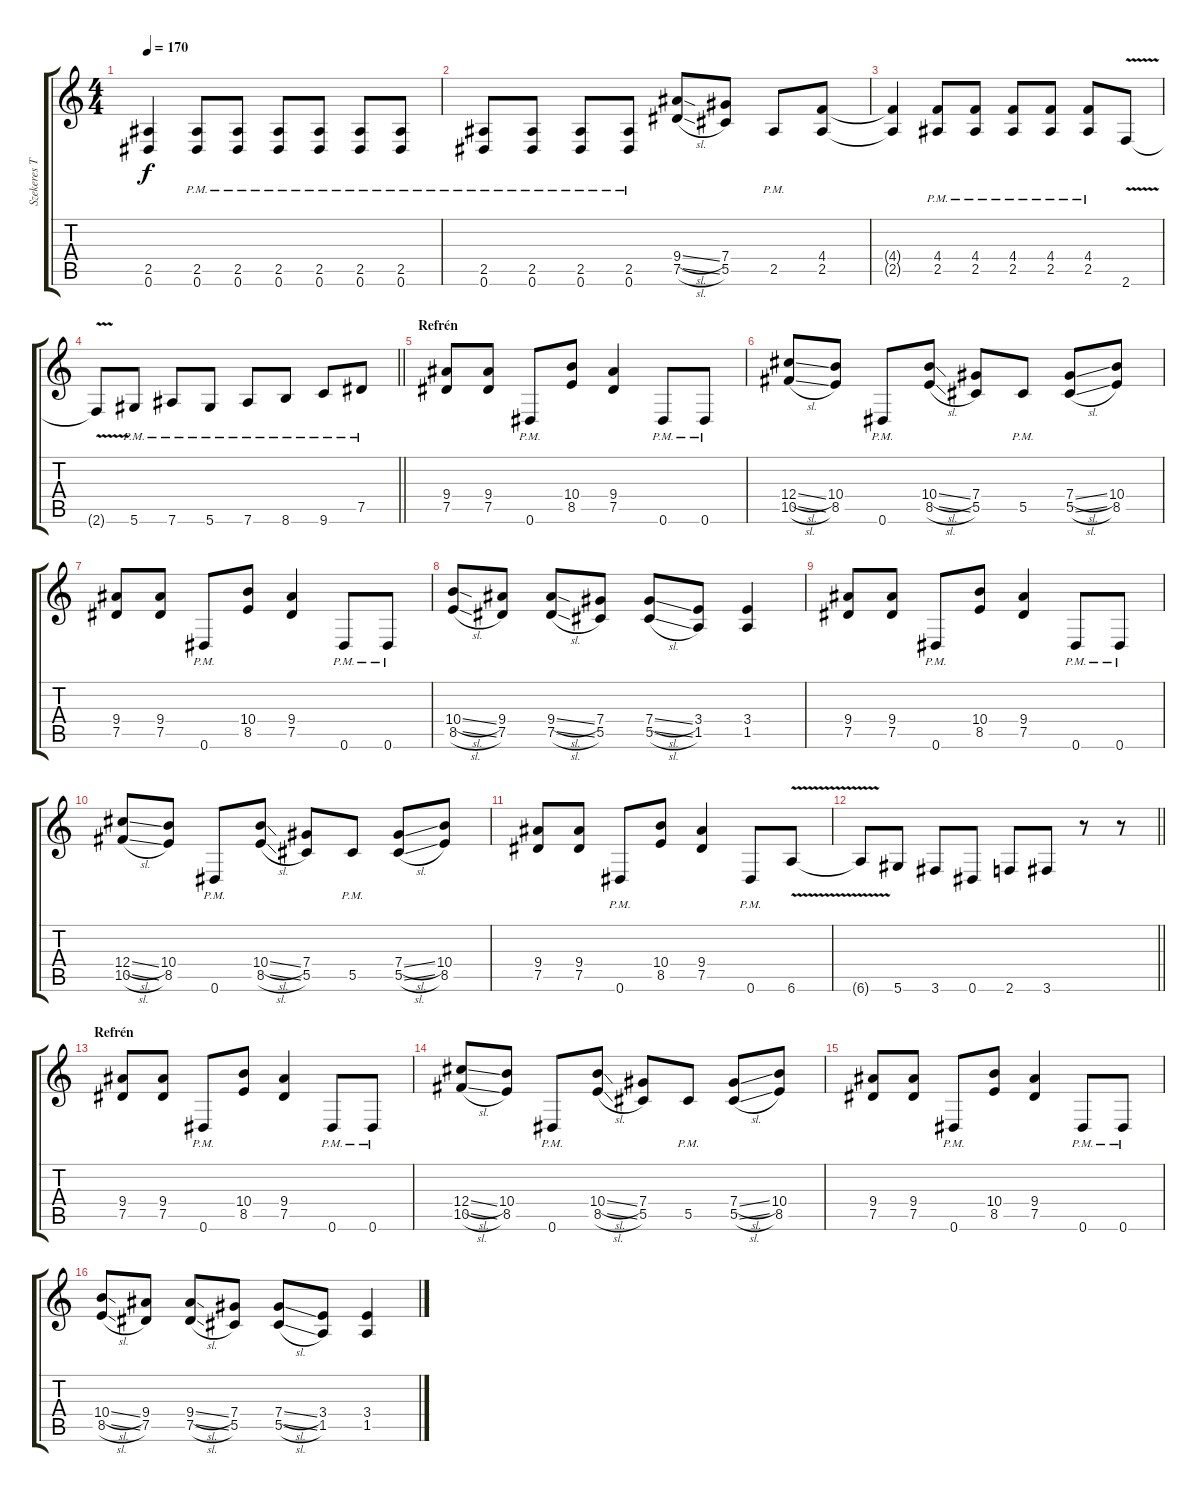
\track ("Szekeres Tamás - Kíséret" "Szekeres T") {instrument overdrivenguitar}
\staff {score tabs}
\tuning (Eb4 Bb3 Gb3 Db3 Ab2 Eb2) {hide}
\ts (4 4)
\tempo 170
\clef g2
\ks c
(2.5{t} 0.6{t}).4{dy f} (2.5{pm} 0.6{pm}).8 (2.5{pm} 0.6{pm}).8 (2.5{pm} 0.6{pm}).8 (2.5{pm} 0.6{pm}).8 (2.5{pm} 0.6{pm}).8 (2.5{pm} 0.6{pm}).8 |
(2.5{pm} 0.6{pm}).8 (2.5{pm} 0.6{pm}).8 (2.5{pm} 0.6{pm}).8 (2.5{pm} 0.6{pm}).8 (9.4{sl} 7.5{sl}).8 (7.4 5.5).8 2.5{pm}.8 (4.4 2.5).8 |
(4.4{t} 2.5{t}).4 (4.4{pm} 2.5{pm}).8 (4.4{pm} 2.5{pm}).8 (4.4{pm} 2.5{pm}).8 (4.4{pm} 2.5{pm}).8 (4.4{pm} 2.5{pm}).8 2.6{v}.8 |
\barLineRight lightlight
2.6{t}.8 5.6{pm}.8 7.6{pm}.8 5.6{pm}.8 7.6{pm}.8 8.6{pm}.8 9.6{pm}.8 7.5{pm}.8 |
\section ("" "Refrén")
(9.4 7.5).8 (9.4 7.5).8 0.6{pm}.8 (10.4 8.5).8 (9.4 7.5).4 0.6{pm}.8 0.6{pm}.8 |
(12.4{sl} 10.5{sl}).8 (10.4 8.5).8 0.6{pm}.8 (10.4{sl} 8.5{sl}).8 (7.4 5.5).8 5.5{pm}.8 (7.4{sl} 5.5{sl}).8 (10.4 8.5).8 |
(9.4 7.5).8 (9.4 7.5).8 0.6{pm}.8 (10.4 8.5).8 (9.4 7.5).4 0.6{pm}.8 0.6{pm}.8 |
(10.4{sl} 8.5{sl}).8 (9.4 7.5).8 (9.4{sl} 7.5{sl}).8 (7.4 5.5).8 (7.4{sl} 5.5{sl}).8 (3.4 1.5).8 (3.4 1.5).4 |
(9.4 7.5).8 (9.4 7.5).8 0.6{pm}.8 (10.4 8.5).8 (9.4 7.5).4 0.6{pm}.8 0.6{pm}.8 |
(12.4{sl} 10.5{sl}).8 (10.4 8.5).8 0.6{pm}.8 (10.4{sl} 8.5{sl}).8 (7.4 5.5).8 5.5{pm}.8 (7.4{sl} 5.5{sl}).8 (10.4 8.5).8 |
(9.4 7.5).8 (9.4 7.5).8 0.6{pm}.8 (10.4 8.5).8 (9.4 7.5).4 0.6{pm}.8 6.6{v}.8 |
\barLineRight lightlight
6.6{t}.8 5.6.8 3.6.8 0.6.8 2.6.8 3.6.8 r.8 r.8 |
\section ("" "Refrén")
(9.4 7.5).8 (9.4 7.5).8 0.6{pm}.8 (10.4 8.5).8 (9.4 7.5).4 0.6{pm}.8 0.6{pm}.8 |
(12.4{sl} 10.5{sl}).8 (10.4 8.5).8 0.6{pm}.8 (10.4{sl} 8.5{sl}).8 (7.4 5.5).8 5.5{pm}.8 (7.4{sl} 5.5{sl}).8 (10.4 8.5).8 |
(9.4 7.5).8 (9.4 7.5).8 0.6{pm}.8 (10.4 8.5).8 (9.4 7.5).4 0.6{pm}.8 0.6{pm}.8 |
(10.4{sl} 8.5{sl}).8 (9.4 7.5).8 (9.4{sl} 7.5{sl}).8 (7.4 5.5).8 (7.4{sl} 5.5{sl}).8 (3.4 1.5).8 (3.4 1.5).4
